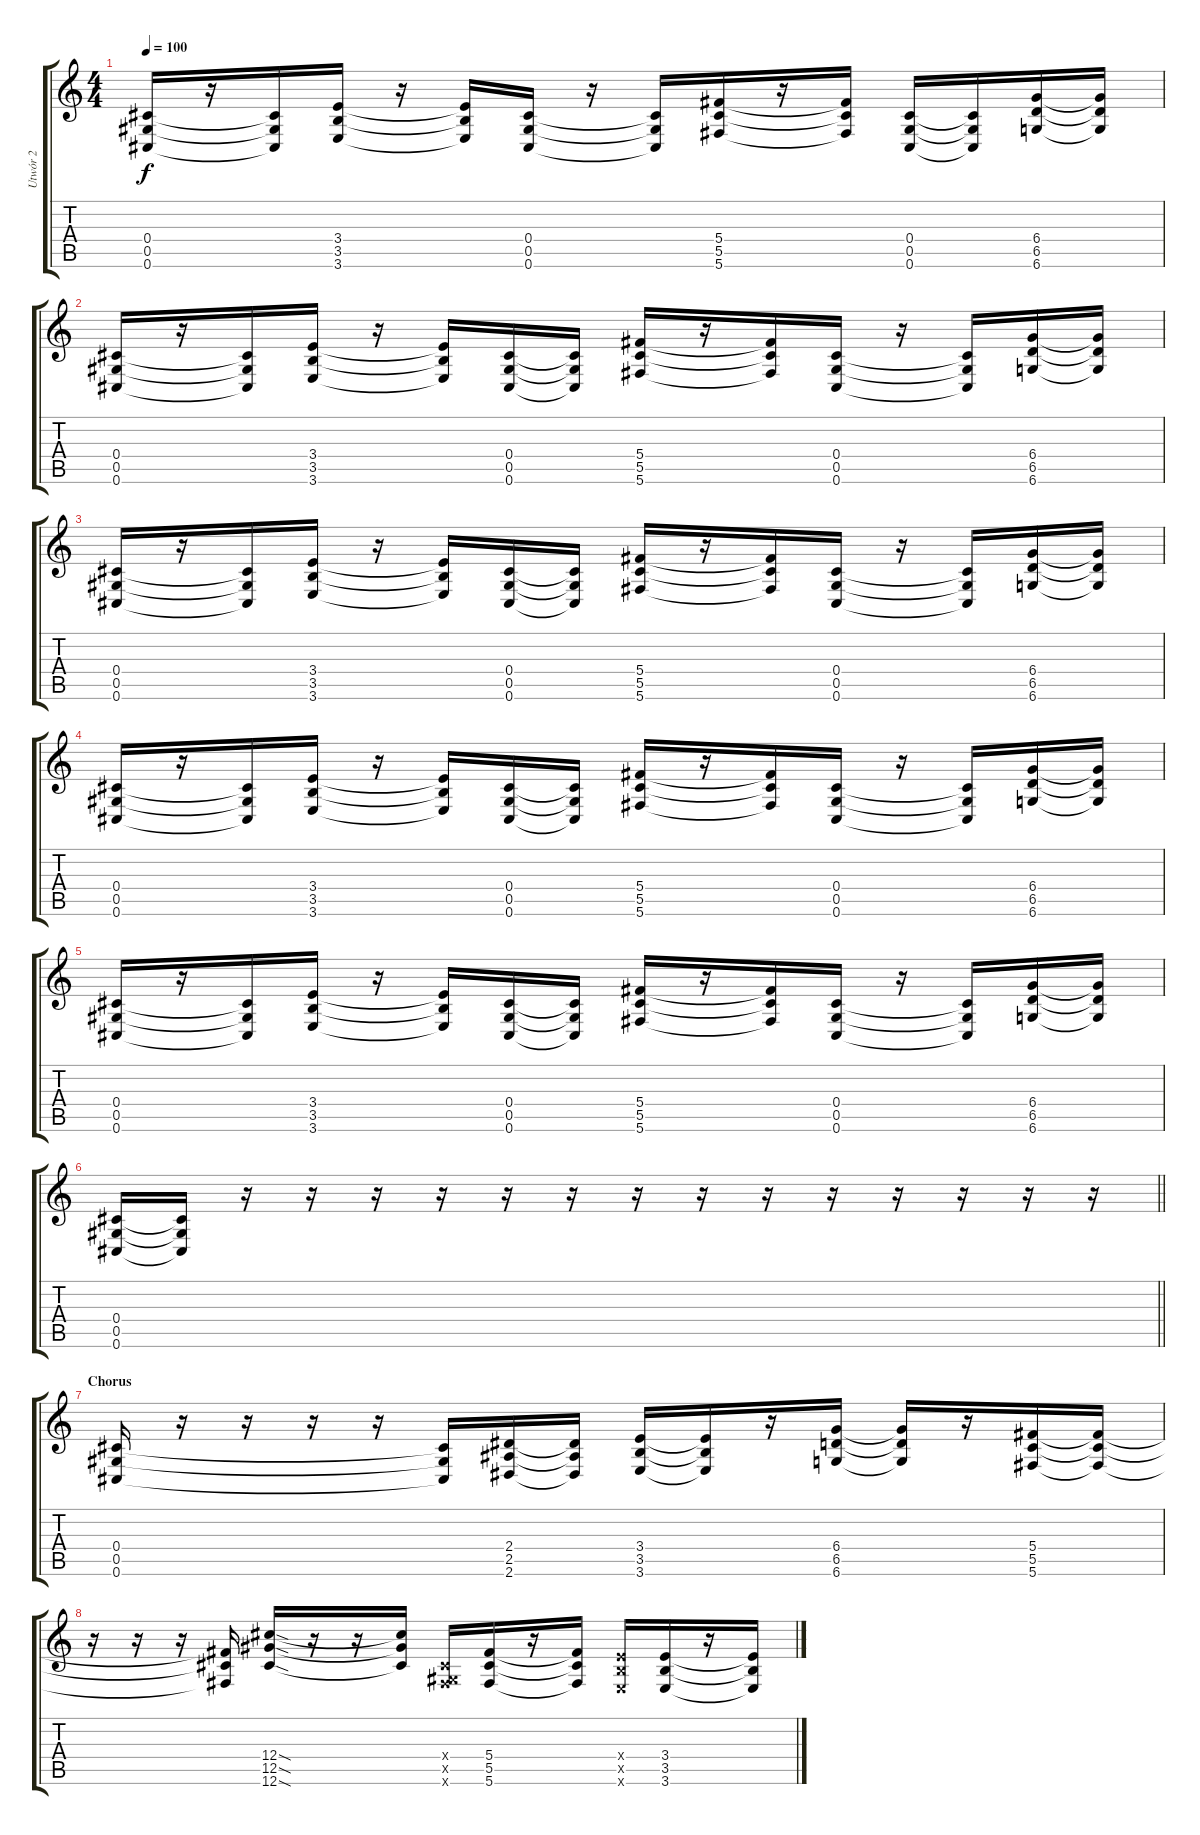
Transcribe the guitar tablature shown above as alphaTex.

\track ("Utwór 2" "Utwór 2") {instrument distortionguitar}
\staff {score tabs}
\tuning (Eb4 Bb3 Gb3 Db3 Ab2 Db2) {hide}
\ts (4 4)
\tempo 100
\clef g2
\ks c
(0.4 0.5 0.6).16{dy f} r.16 (0.4{t} 0.5{t} 0.6{t}).16 (3.4 3.5 3.6).16 r.16 (3.4{t} 3.5{t} 3.6{t}).16 (0.4 0.5 0.6).16 r.16 (0.4{t} 0.5{t} 0.6{t}).16 (5.4 5.5 5.6).16 r.16 (5.4{t} 5.5{t} 5.6{t}).16 (0.4 0.5 0.6).16 (0.4{t} 0.5{t} 0.6{t}).16 (6.4 6.5 6.6).16 (6.4{t} 6.5{t} 6.6{t}).16 |
(0.4 0.5 0.6).16 r.16 (0.4{t} 0.5{t} 0.6{t}).16 (3.4 3.5 3.6).16 r.16 (3.4{t} 3.5{t} 3.6{t}).16 (0.4 0.5 0.6).16 (0.4{t} 0.5{t} 0.6{t}).16 (5.4 5.5 5.6).16 r.16 (5.4{t} 5.5{t} 5.6{t}).16 (0.4 0.5 0.6).16 r.16 (0.4{t} 0.5{t} 0.6{t}).16 (6.4 6.5 6.6).16 (6.4{t} 6.5{t} 6.6{t}).16 |
(0.4 0.5 0.6).16 r.16 (0.4{t} 0.5{t} 0.6{t}).16 (3.4 3.5 3.6).16 r.16 (3.4{t} 3.5{t} 3.6{t}).16 (0.4 0.5 0.6).16 (0.4{t} 0.5{t} 0.6{t}).16 (5.4 5.5 5.6).16 r.16 (5.4{t} 5.5{t} 5.6{t}).16 (0.4 0.5 0.6).16 r.16 (0.4{t} 0.5{t} 0.6{t}).16 (6.4 6.5 6.6).16 (6.4{t} 6.5{t} 6.6{t}).16 |
(0.4 0.5 0.6).16 r.16 (0.4{t} 0.5{t} 0.6{t}).16 (3.4 3.5 3.6).16 r.16 (3.4{t} 3.5{t} 3.6{t}).16 (0.4 0.5 0.6).16 (0.4{t} 0.5{t} 0.6{t}).16 (5.4 5.5 5.6).16 r.16 (5.4{t} 5.5{t} 5.6{t}).16 (0.4 0.5 0.6).16 r.16 (0.4{t} 0.5{t} 0.6{t}).16 (6.4 6.5 6.6).16 (6.4{t} 6.5{t} 6.6{t}).16 |
(0.4 0.5 0.6).16 r.16 (0.4{t} 0.5{t} 0.6{t}).16 (3.4 3.5 3.6).16 r.16 (3.4{t} 3.5{t} 3.6{t}).16 (0.4 0.5 0.6).16 (0.4{t} 0.5{t} 0.6{t}).16 (5.4 5.5 5.6).16 r.16 (5.4{t} 5.5{t} 5.6{t}).16 (0.4 0.5 0.6).16 r.16 (0.4{t} 0.5{t} 0.6{t}).16 (6.4 6.5 6.6).16 (6.4{t} 6.5{t} 6.6{t}).16 |
\barLineRight lightlight
(0.4 0.5 0.6).16 (0.4{t} 0.5{t} 0.6{t}).16 r.16 r.16 r.16 r.16 r.16 r.16 r.16 r.16 r.16 r.16 r.16 r.16 r.16 r.16 |
\section ("" "Chorus")
(0.4 0.5 0.6).16 r.16 r.16 r.16 r.16 (0.4{t} 0.5{t} 0.6{t}).16 (2.4 2.5 2.6).16 (2.4{t} 2.5{t} 2.6{t}).16 (3.4 3.5 3.6).16 (3.4{t} 3.5{t} 3.6{t}).16 r.16 (6.4 6.5 6.6).16 (6.4{t} 6.5{t} 6.6{t}).16 r.16 (5.4 5.5 5.6).16 (5.4{t} 5.5{t} 5.6{t}).16 |
r.16 r.16 r.16 (5.4{t} 5.5{t} 5.6{t}).16 (12.4{sod} 12.5{sod} 12.6{sod}).16 r.16 r.16 (12.4{t} 12.5{t} 12.6{t}).16 (0.4{x} 0.5{x} 5.6{x}).16 (5.4 5.5 5.6).16 r.16 (5.4{t} 5.5{t} 5.6{t}).16 (3.4{x} 3.5{x} 3.6{x}).16 (3.4 3.5 3.6).16 r.16 (3.4{t} 3.5{t} 3.6{t}).16
